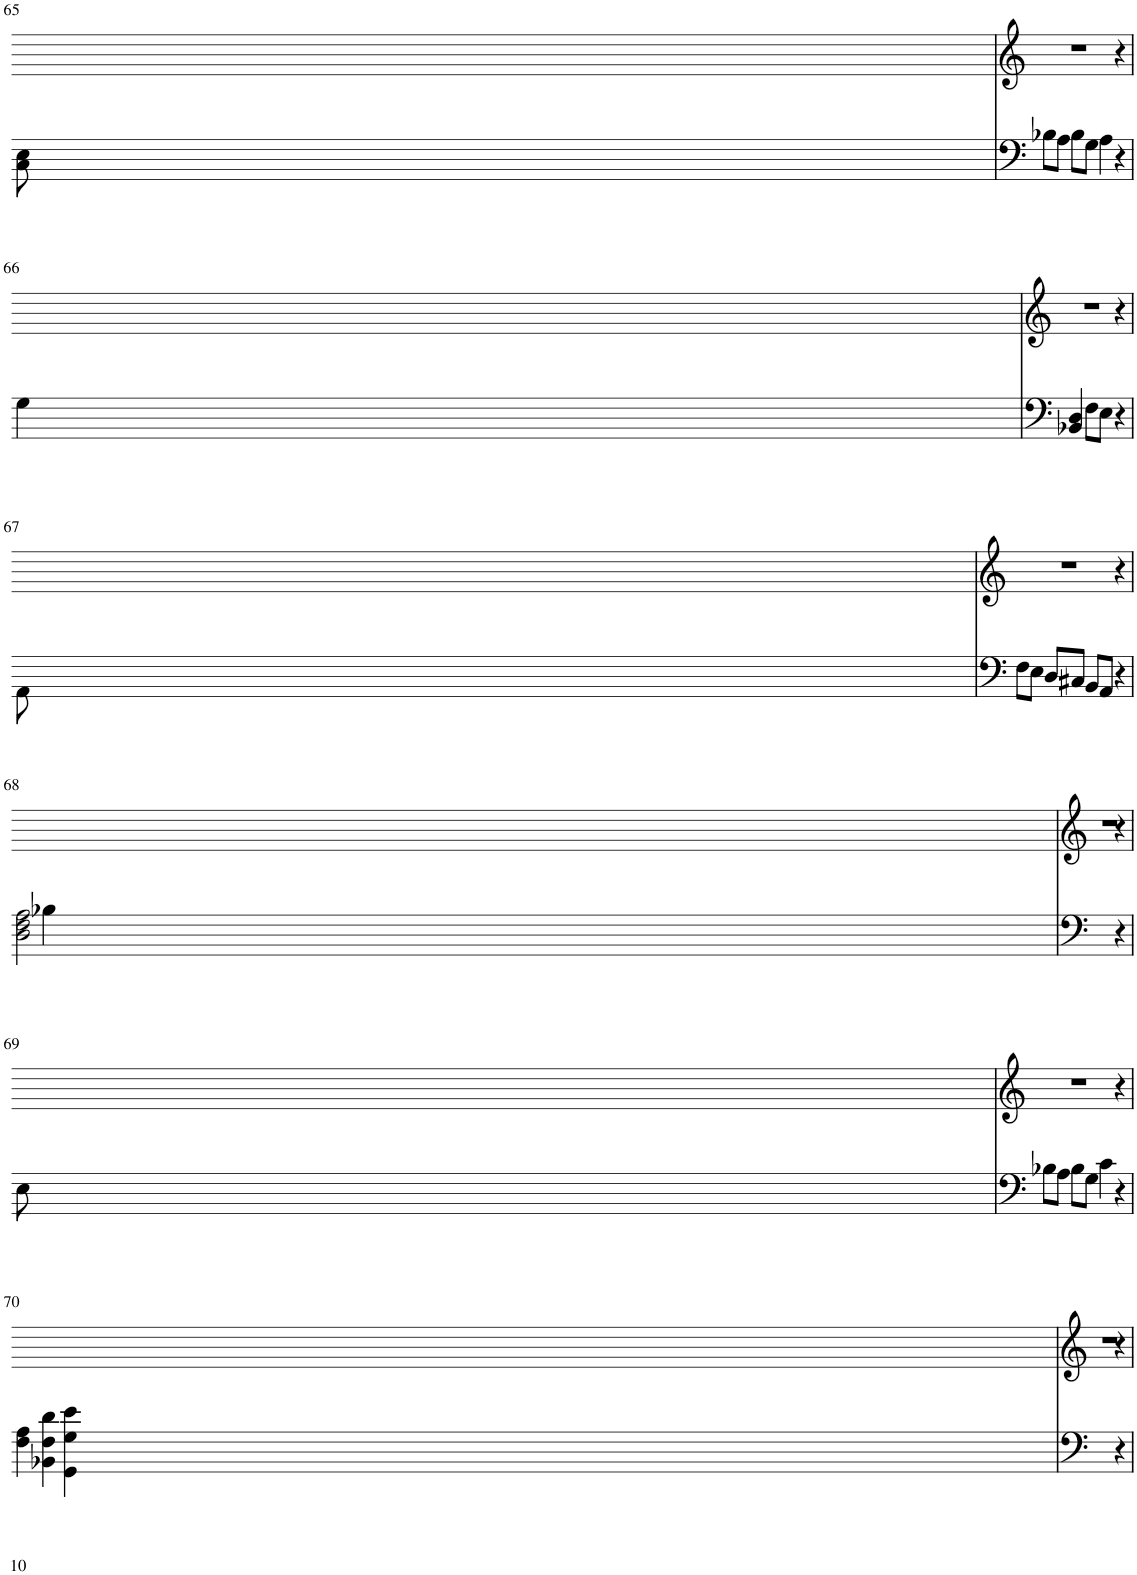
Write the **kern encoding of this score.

**kern	**kern
*part2	*part1
*staff2	*staff1
*I"Violoncello	*I"Violoncello
*I'Vc	*I'Vc
!!LO:PB:g=z
*clefF4	*clefG2
*k[]	*k[]
*M3/4	*
=65	=65
*^	*
8B-X\L	8C\ 8E\	1r
8A\J	4ryy	.
8B-\L	.	.
8G\J	2..ryy	.
4A\	.	.
4r	.	.
4ryy	.	4r
!!LO:LB:g=z
=66	=66	=66
4BB-X/ 4D/	4G\	1r
4ryy	4ryy	.
8F\L	2.ryy	.
8E\J	.	.
4r	.	.
4ryy	.	4r
!!LO:LB:g=z
=67	=67	=67
8F\L	8AA\	1r
8E\J	4ryy	.
8D/L	.	.
8C#X/J	2..ryy	.
8BB/L	.	.
8AA/J	.	.
4r	.	.
4ryy	.	4r
!!LO:LB:g=z
=68	=68	=68
2.ryy	2D\ 2F\ 2A\	1r
.	4B-X\	.
4r	4ryy	.
4ryy	4ryy	4r
!!LO:LB:g=z
=69	=69	=69
8B-X\L	8E\	1r
8A\J	4ryy	.
8B-\L	.	.
8G\J	2..ryy	.
4c\	.	.
4r	.	.
4ryy	.	4r
!!LO:LB:g=z
=70	=70	=70
2.ryy	4F\ 4A\	1r
.	4BB-X\ 4F\ 4d\	.
.	4GG\ 4G\ 4e\	.
4r	4ryy	.
4ryy	4ryy	4r
*v	*v	*
=	=
*-	*-
